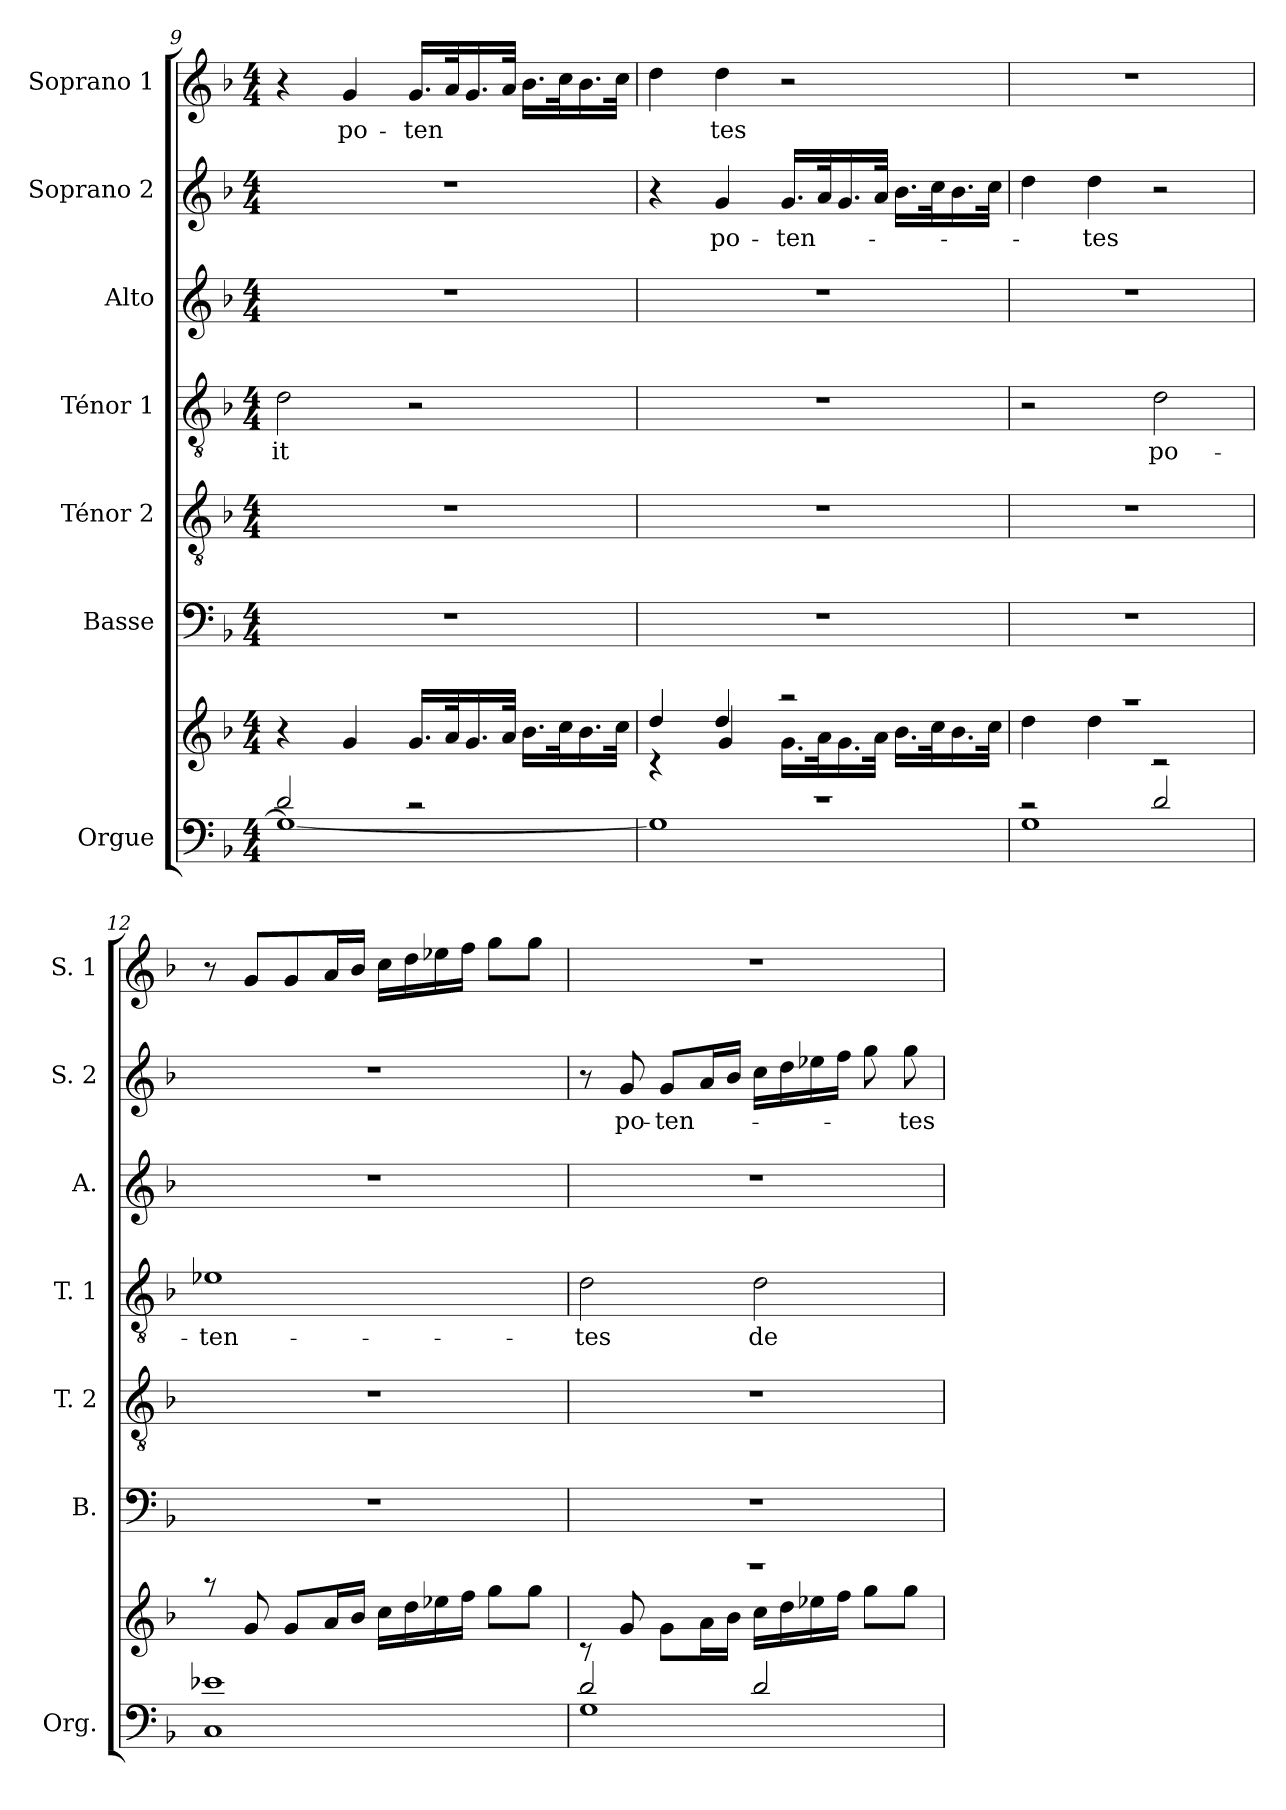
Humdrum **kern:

**kern	**kern	**kern	**kern	**kern	**text	**kern	**kern	**text	**kern	**text
*part7	*part7	*part6	*part5	*part4	*part4	*part3	*part2	*part2	*part1	*part1
*staff8	*staff7	*staff6	*staff5	*staff4	*staff4	*staff3	*staff2	*staff2	*staff1	*staff1
*I"Orgue	*	*I"Basse	*I"Ténor 2	*I"Ténor 1	*	*I"Alto	*I"Soprano 2	*	*I"Soprano 1	*
*I'Org.	*	*I'B.	*I'T. 2	*I'T. 1	*	*I'A.	*I'S. 2	*	*I'S. 1	*
!!LO:LB:g=z
*clefF4	*clefG2	*clefF4	*clefGv2	*clefGv2	*	*clefG2	*clefG2	*	*clefG2	*
*k[b-]	*k[b-]	*k[b-]	*k[b-]	*k[b-]	*	*k[b-]	*k[b-]	*	*k[b-]	*
*M4/4	*M4/4	*M4/4	*M4/4	*M4/4	*	*M4/4	*M4/4	*	*M4/4	*
=9	=9	=9	=9	=9	=9	=9	=9	=9	=9	=9
*^	*	*	*	*	*	*	*	*	*	*
!	!	!	!	!	!	!LO:LY:b	!	!	!	!	!
2d/	1G_	4r	1r	1r	2d\	-it	1r	1r	.	4r	.
!	!	!	!	!	!	!	!	!	!	!	!LO:LY:b
.	.	4g/	.	.	.	.	.	.	.	4g/	po-
!	!	!	!	!	!	!	!	!	!	!	!LO:LY:b
2rc	.	16.g/LL	.	.	2r	.	.	.	.	16.g/LL	-ten
.	.	32a/K	.	.	.	.	.	.	.	32a/K	.
.	.	16.g/	.	.	.	.	.	.	.	16.g/	.
.	.	32a/JJk	.	.	.	.	.	.	.	32a/JJk	.
.	.	16.b-\LL	.	.	.	.	.	.	.	16.b-\LL	.
.	.	32cc\K	.	.	.	.	.	.	.	32cc\K	.
.	.	16.b-\	.	.	.	.	.	.	.	16.b-\	.
.	.	32cc\JJk	.	.	.	.	.	.	.	32cc\JJk	.
=10	=10	=10	=10	=10	=10	=10	=10	=10	=10	=10	=10
*	*	*^	*	*	*	*	*	*	*	*	*
1r	1G]	4dd/	4rc	1r	1r	1r	.	1r	4r	.	4dd\	.
!	!	!	!	!	!	!	!	!	!	!LO:LY:b	!	!LO:LY:b
.	.	4dd/	4g/	.	.	.	.	.	4g/	po-	4dd\	-tes
!	!	!	!	!	!	!	!	!	!	!LO:LY:b	!	!
.	.	2raa	16.g\LL	.	.	.	.	.	16.g/LL	-ten-	2r	.
.	.	.	32a\K	.	.	.	.	.	32a/K	.	.	.
.	.	.	16.g\	.	.	.	.	.	16.g/	.	.	.
.	.	.	32a\JJk	.	.	.	.	.	32a/JJk	.	.	.
.	.	.	16.b-\LL	.	.	.	.	.	16.b-\LL	.	.	.
.	.	.	32cc\K	.	.	.	.	.	32cc\K	.	.	.
.	.	.	16.b-\	.	.	.	.	.	16.b-\	.	.	.
.	.	.	32cc\JJk	.	.	.	.	.	32cc\JJk	.	.	.
=11	=11	=11	=11	=11	=11	=11	=11	=11	=11	=11	=11	=11
2rc	1G	1r	4dd\	1r	1r	2r	.	1r	4dd\	.	1r	.
!	!	!	!	!	!	!	!	!	!	!LO:LY:b	!	!
.	.	.	4dd\	.	.	.	.	.	4dd\	-tes	.	.
!	!	!	!	!	!	!	!LO:LY:b	!	!	!	!	!
2d/	.	.	2rc	.	.	2d\	po-	.	2r	.	.	.
=12	=12	=12	=12	=12	=12	=12	=12	=12	=12	=12	=12	=12
!	!	!	!	!	!	!	!LO:LY:b	!	!	!	!	!
*	*	*v	*v	*	*	*	*	*	*	*	*	*
1e-X	1C	8raa	1r	1r	1e-X	-ten-	1r	1r	.	8r	.
.	.	8g/	.	.	.	.	.	.	.	8g/L	.
.	.	8g/L	.	.	.	.	.	.	.	8g/	.
.	.	16a/L	.	.	.	.	.	.	.	16a/L	.
.	.	16b-/JJ	.	.	.	.	.	.	.	16b-/JJ	.
.	.	16cc\LL	.	.	.	.	.	.	.	16cc\LL	.
.	.	16dd\	.	.	.	.	.	.	.	16dd\	.
.	.	16ee-X\	.	.	.	.	.	.	.	16ee-X\	.
.	.	16ff\JJ	.	.	.	.	.	.	.	16ff\JJ	.
.	.	8gg\L	.	.	.	.	.	.	.	8gg\L	.
.	.	8gg\J	.	.	.	.	.	.	.	8gg\J	.
!!LO:PB:g=z
=13	=13	=13	=13	=13	=13	=13	=13	=13	=13	=13	=13
*	*	*^	*	*	*	*	*	*	*	*	*
!	!	!	!	!	!	!	!LO:LY:b	!	!	!	!	!
2d/	1G	1r	8rc	1r	1r	2d\	-tes	1r	8r	.	1r	.
!	!	!	!	!	!	!	!	!	!	!LO:LY:b	!	!
.	.	.	8g/	.	.	.	.	.	8g/	po-	.	.
!	!	!	!	!	!	!	!	!	!	!LO:LY:b	!	!
.	.	.	8g\L	.	.	.	.	.	8g/L	-ten-	.	.
.	.	.	16a\L	.	.	.	.	.	16a/L	.	.	.
.	.	.	16b-\JJ	.	.	.	.	.	16b-/JJ	.	.	.
!	!	!	!	!	!	!	!LO:LY:b	!	!	!	!	!
2d/	.	.	16cc\LL	.	.	2d\	de	.	16cc\LL	.	.	.
.	.	.	16dd\	.	.	.	.	.	16dd\	.	.	.
.	.	.	16ee-X\	.	.	.	.	.	16ee-X\	.	.	.
.	.	.	16ff\JJ	.	.	.	.	.	16ff\JJ	.	.	.
.	.	.	8gg\L	.	.	.	.	.	8gg\	.	.	.
!	!	!	!	!	!	!	!	!	!	!LO:LY:b	!	!
.	.	.	8gg\J	.	.	.	.	.	8gg\	-tes	.	.
*v	*v	*	*	*	*	*	*	*	*	*	*	*
*	*v	*v	*	*	*	*	*	*	*	*	*
=	=	=	=	=	=	=	=	=	=	=
*-	*-	*-	*-	*-	*-	*-	*-	*-	*-	*-
